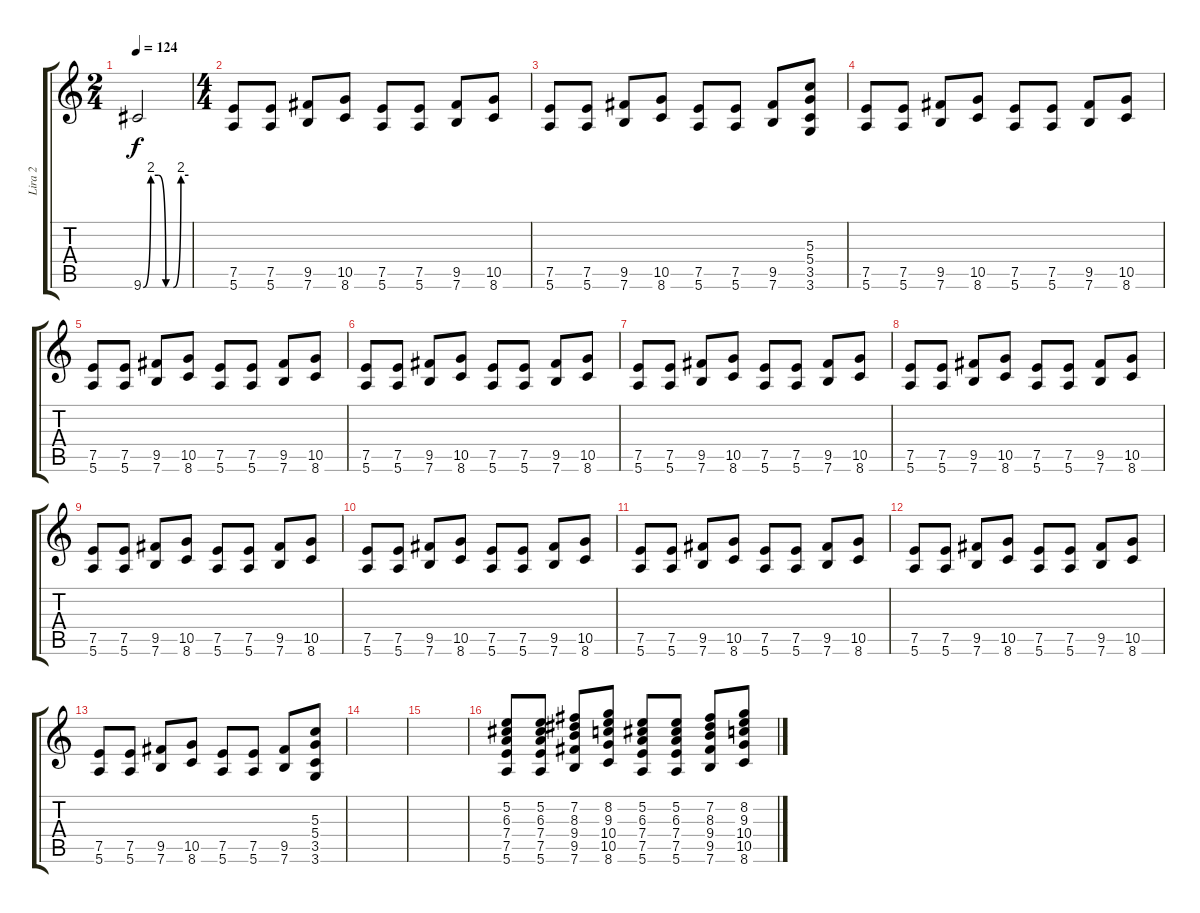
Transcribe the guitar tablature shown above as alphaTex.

\track ("Lira 2" "Lira 2") {instrument overdrivenguitar}
\staff {score tabs}
\tuning (E4 B3 G3 D3 A2 E2) {hide}
\ts (2 4)
\tempo 124
\clef g2
\ks c
9.6{be (custom 0 0 10 8 20 8 30 0 40 0 50 8 60 8)}.2{dy f instrument overdrivenguitar} |
\ts (4 4)
(7.5 5.6).8{instrument electricguitarmuted} (7.5 5.6).8 (9.5 7.6).8 (10.5 8.6).8 (7.5 5.6).8 (7.5 5.6).8 (9.5 7.6).8 (10.5 8.6).8 |
(7.5 5.6).8 (7.5 5.6).8 (9.5 7.6).8 (10.5 8.6).8 (7.5 5.6).8 (7.5 5.6).8 (9.5 7.6).8 (5.3 5.4 3.5 3.6).8{instrument overdrivenguitar} |
(7.5 5.6).8{instrument electricguitarmuted} (7.5 5.6).8 (9.5 7.6).8 (10.5 8.6).8 (7.5 5.6).8 (7.5 5.6).8 (9.5 7.6).8 (10.5 8.6).8 |
(7.5 5.6).8 (7.5 5.6).8 (9.5 7.6).8 (10.5 8.6).8 (7.5 5.6).8 (7.5 5.6).8 (9.5 7.6).8 (10.5 8.6).8 |
(7.5 5.6).8 (7.5 5.6).8 (9.5 7.6).8 (10.5 8.6).8 (7.5 5.6).8 (7.5 5.6).8 (9.5 7.6).8 (10.5 8.6).8 |
(7.5 5.6).8 (7.5 5.6).8 (9.5 7.6).8 (10.5 8.6).8 (7.5 5.6).8 (7.5 5.6).8 (9.5 7.6).8 (10.5 8.6).8 |
(7.5 5.6).8 (7.5 5.6).8 (9.5 7.6).8 (10.5 8.6).8 (7.5 5.6).8 (7.5 5.6).8 (9.5 7.6).8 (10.5 8.6).8 |
(7.5 5.6).8 (7.5 5.6).8 (9.5 7.6).8 (10.5 8.6).8 (7.5 5.6).8 (7.5 5.6).8 (9.5 7.6).8 (10.5 8.6).8 |
(7.5 5.6).8 (7.5 5.6).8 (9.5 7.6).8 (10.5 8.6).8 (7.5 5.6).8 (7.5 5.6).8 (9.5 7.6).8 (10.5 8.6).8 |
(7.5 5.6).8 (7.5 5.6).8 (9.5 7.6).8 (10.5 8.6).8 (7.5 5.6).8 (7.5 5.6).8 (9.5 7.6).8 (10.5 8.6).8 |
(7.5 5.6).8 (7.5 5.6).8 (9.5 7.6).8 (10.5 8.6).8 (7.5 5.6).8 (7.5 5.6).8 (9.5 7.6).8 (10.5 8.6).8 |
(7.5 5.6).8 (7.5 5.6).8 (9.5 7.6).8 (10.5 8.6).8 (7.5 5.6).8 (7.5 5.6).8 (9.5 7.6).8 (5.3 5.4 3.5 3.6).8{instrument overdrivenguitar} |
|
|
(5.2 6.3 7.4 7.5 5.6).8{instrument overdrivenguitar} (5.2 6.3 7.4 7.5 5.6).8 (7.2 8.3 9.4 9.5 7.6).8 (8.2 9.3 10.4 10.5 8.6).8 (5.2 6.3 7.4 7.5 5.6).8 (5.2 6.3 7.4 7.5 5.6).8 (7.2 8.3 9.4 9.5 7.6).8 (8.2 9.3 10.4 10.5 8.6).8
